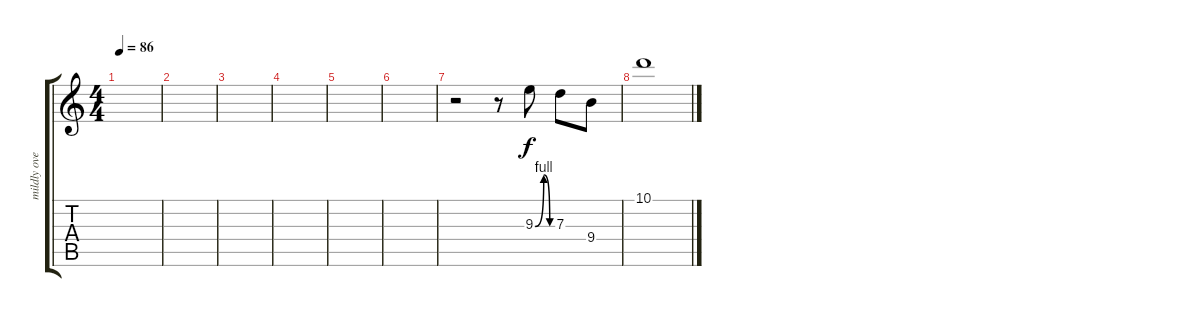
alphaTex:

\track ("mildly overdriven electric" "mildly ove") {instrument overdrivenguitar}
\staff {score tabs}
\tuning (E4 B3 G3 D3 A2 E2) {hide}
\ts (4 4)
\tempo 86
\clef g2
\ks c
|
|
|
|
|
|
r.2 r.8 9.3{be (custom 0 0 30 4 51 0 60 0)}.8 7.3.8 9.4.8 |
10.1.1{volume 0}
